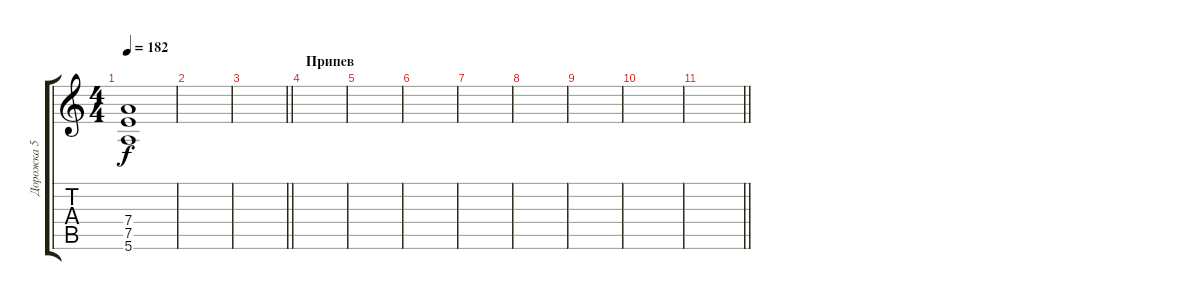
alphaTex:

\track ("Дорожка 5" "Дорожка 5") {instrument distortionguitar}
\staff {score tabs}
\tuning (E4 B3 G3 D3 A2 E2) {hide}
\ts (4 4)
\tempo 182
\clef g2
\ks c
(7.4 7.5 5.6).1{dy f} |
|
\barLineRight lightlight
|
\section ("" "Припев")
|
|
|
|
|
|
|
\barLineRight lightlight
